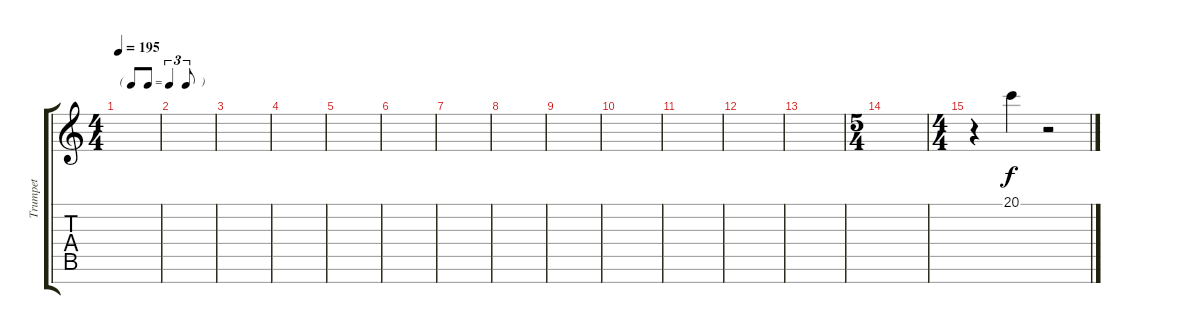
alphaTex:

\track ("Trumpet" "Trumpet") {instrument trumpet}
\staff {score tabs}
\tuning (E4 B3 G3 D3 A2 E2 B1) {hide}
\ts (4 4)
\tf triplet8th
\tempo 195
\clef g2
\ks c
|
|
|
|
|
|
|
|
|
|
|
|
|
\ts (5 4)
|
\ts (4 4)
r.4 20.1.4 r.2
